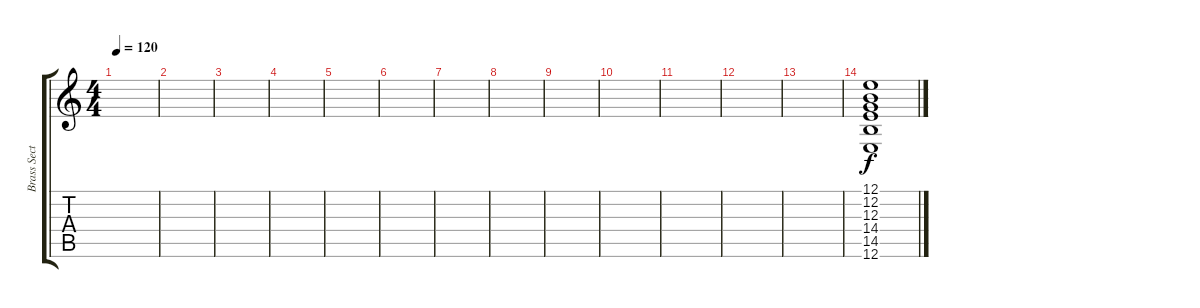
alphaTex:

\track ("Brass Section" "Brass Sect") {instrument brasssection}
\staff {score tabs}
\tuning (E4 B3 G3 D3 A2 E2) {hide}
\ts (4 4)
\tempo 120
\clef g2
\ks c
|
|
|
|
|
|
|
|
|
|
|
|
|
(12.1 12.2 12.3 14.4 14.5 12.6).1
